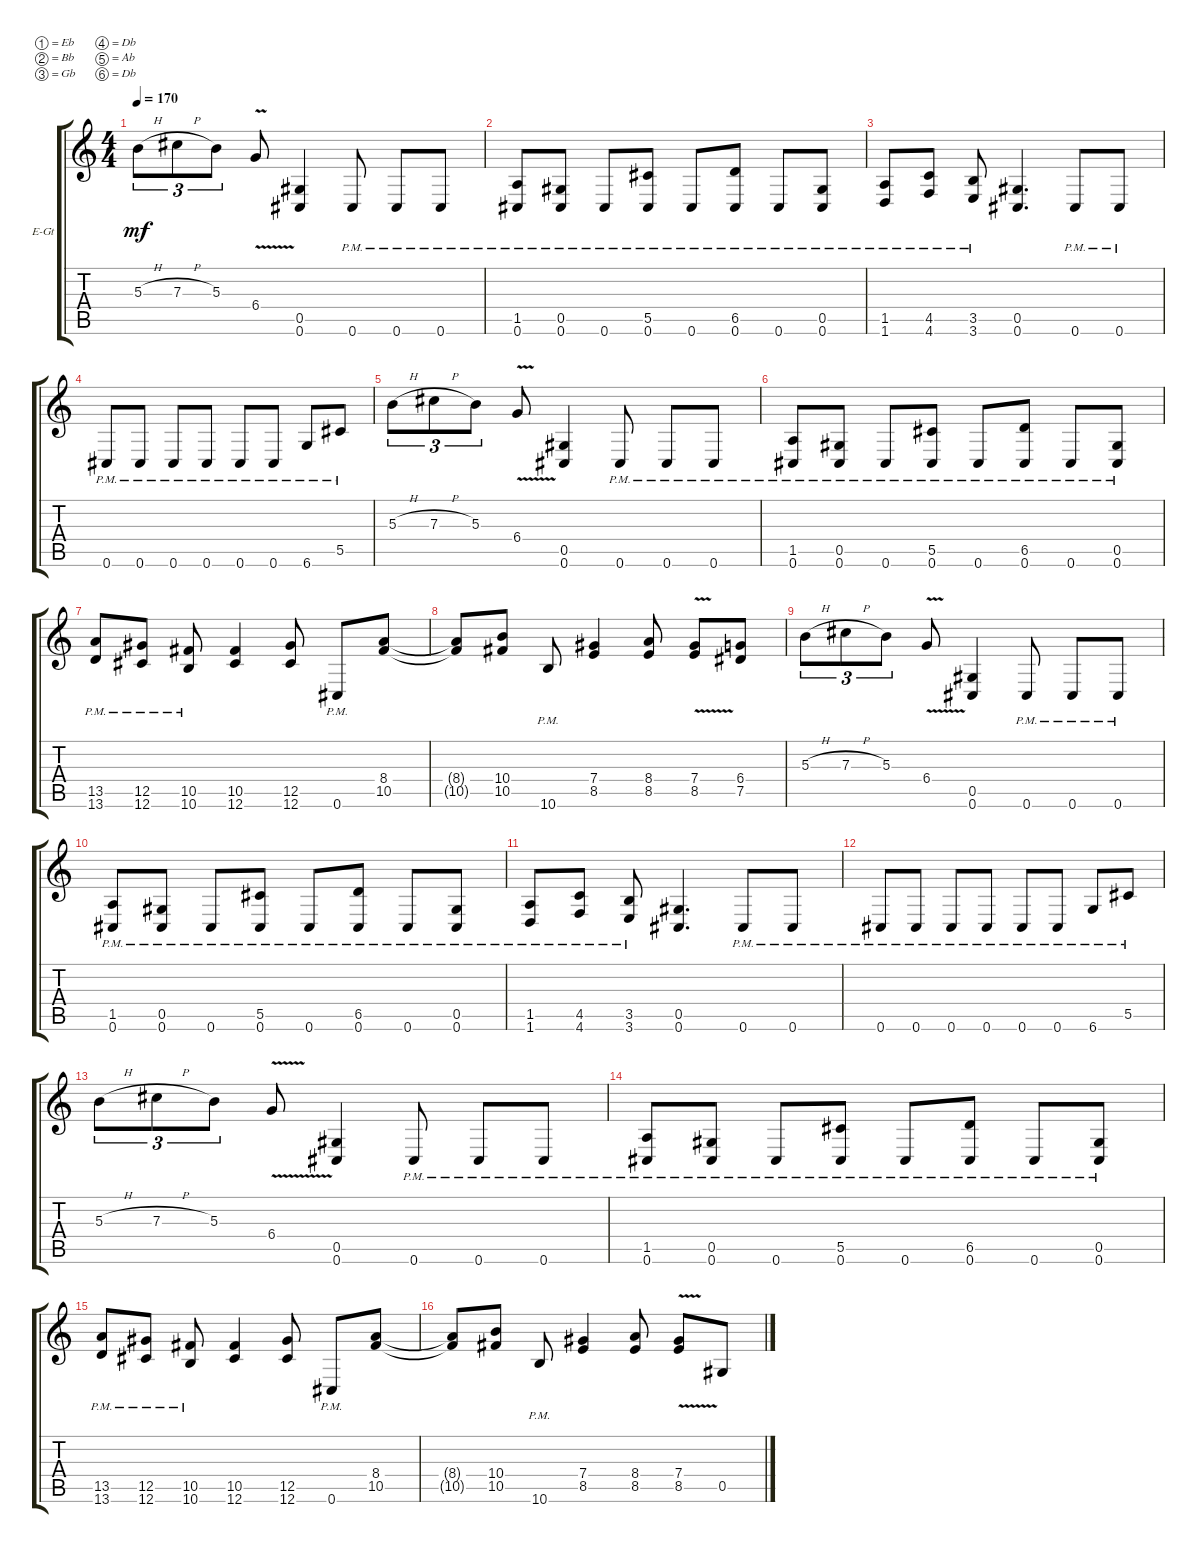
\defaultSystemsLayout 4
\bracketExtendMode groupsimilarinstruments
\firstSystemTrackNameOrientation horizontal
\otherSystemsTrackNameOrientation horizontal
\track ("Electric Guitar" "E-Gt") {instrument distortionguitar}
\staff {score tabs}
\tuning (Eb4 Bb3 Gb3 Db3 Ab2 Db2)
\ts (4 4)
\tempo 170
\clef g2
\ks c
5.3{h}.8{tu (3 2) dy mf instrument distortionguitar} 7.3{h}.8{tu (3 2)} 5.3.8{tu (3 2)} 6.4{v}.8 (0.6 0.5).4 0.6{pm}.8 0.6{pm}.8 0.6{pm}.8 |
(0.6{pm} 1.5).8 (0.6{pm} 0.5).8 0.6{pm}.8 (0.6{pm} 5.5).8 0.6{pm}.8 (0.6{pm} 6.5).8 0.6{pm}.8 (0.6{pm} 0.5{pm}).8 |
(1.6{pm} 1.5{pm}).8 (4.6{pm} 4.5{pm}).8 (3.6{pm} 3.5{pm}).8 (0.6 0.5).4{d} 0.6{pm}.8 0.6{pm}.8 |
0.6{pm}.8 0.6{pm}.8 0.6{pm}.8 0.6{pm}.8 0.6{pm}.8 0.6{pm}.8 6.6{pm}.8 5.5{pm}.8 |
5.3{h}.8{tu (3 2)} 7.3{h}.8{tu (3 2)} 5.3.8{tu (3 2)} 6.4{v}.8 (0.6 0.5).4 0.6{pm}.8 0.6{pm}.8 0.6{pm}.8 |
(0.6{pm} 1.5).8 (0.6{pm} 0.5).8 0.6{pm}.8 (0.6{pm} 5.5).8 0.6{pm}.8 (0.6{pm} 6.5).8 0.6{pm}.8 (0.6{pm} 0.5{pm}).8 |
(13.6{pm} 13.5).8 (12.6{pm} 12.5).8 (10.6{pm} 10.5).8 (12.6 10.5).4 (12.6 12.5).8 0.6{pm}.8 (10.5 8.4).8 |
(10.5{t} 8.4{t}).8 (10.5 10.4).8 10.6{pm}.8 (8.5 7.4).4 (8.5 8.4).8 (8.5{v} 7.4{v}).8 (6.4 7.5).8 |
5.3{h}.8{tu (3 2)} 7.3{h}.8{tu (3 2)} 5.3.8{tu (3 2)} 6.4{v}.8 (0.6 0.5).4 0.6{pm}.8 0.6{pm}.8 0.6{pm}.8 |
(0.6{pm} 1.5).8 (0.6{pm} 0.5).8 0.6{pm}.8 (0.6{pm} 5.5).8 0.6{pm}.8 (0.6{pm} 6.5).8 0.6{pm}.8 (0.6{pm} 0.5{pm}).8 |
(1.6{pm} 1.5{pm}).8 (4.6{pm} 4.5{pm}).8 (3.6{pm} 3.5{pm}).8 (0.6 0.5).4{d} 0.6{pm}.8 0.6{pm}.8 |
0.6{pm}.8 0.6{pm}.8 0.6{pm}.8 0.6{pm}.8 0.6{pm}.8 0.6{pm}.8 6.6{pm}.8 5.5{pm}.8 |
5.3{h}.8{tu (3 2)} 7.3{h}.8{tu (3 2)} 5.3.8{tu (3 2)} 6.4{v}.8 (0.6 0.5).4 0.6{pm}.8 0.6{pm}.8 0.6{pm}.8 |
(0.6{pm} 1.5).8 (0.6{pm} 0.5).8 0.6{pm}.8 (0.6{pm} 5.5).8 0.6{pm}.8 (0.6{pm} 6.5).8 0.6{pm}.8 (0.6{pm} 0.5{pm}).8 |
(13.6{pm} 13.5).8 (12.6{pm} 12.5).8 (10.6{pm} 10.5).8 (12.6 10.5).4 (12.6 12.5).8 0.6{pm}.8 (10.5 8.4).8 |
(10.5{t} 8.4{t}).8 (10.5 10.4).8 10.6{pm}.8 (8.5 7.4).4 (8.5 8.4).8 (8.5{v} 7.4{v}).8 0.5.8
